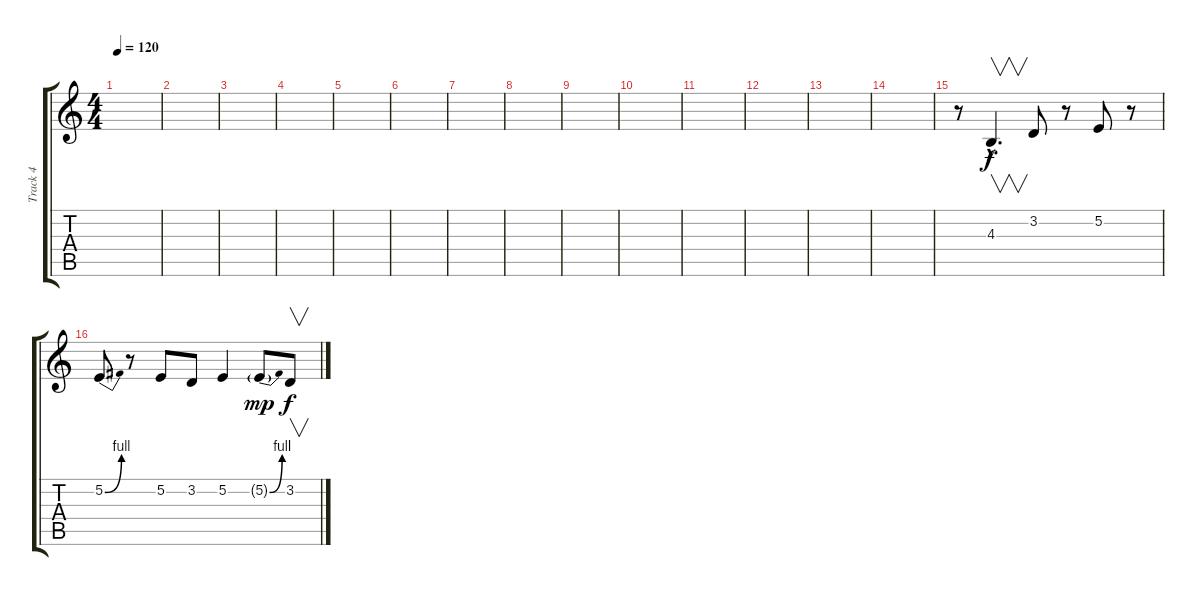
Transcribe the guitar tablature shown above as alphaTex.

\track ("Track 4" "Track 4") {instrument lead2sawtooth}
\staff {score tabs}
\tuning (E4 B3 G3 D3 A2 E2) {hide}
\ts (4 4)
\tempo 120
\clef g2
\ks c
|
|
|
|
|
|
|
|
|
|
|
|
|
|
r.8 4.3{hac}.4{v d} 3.2.8 r.8 5.2.8 r.8 |
5.2{be (bend 0 0 60 4)}.8 r.8 5.2.8 3.2.8 5.2.4 5.2{be (bend 0 0 60 4) g}.8{dy mp} 3.2.8{v dy f}
